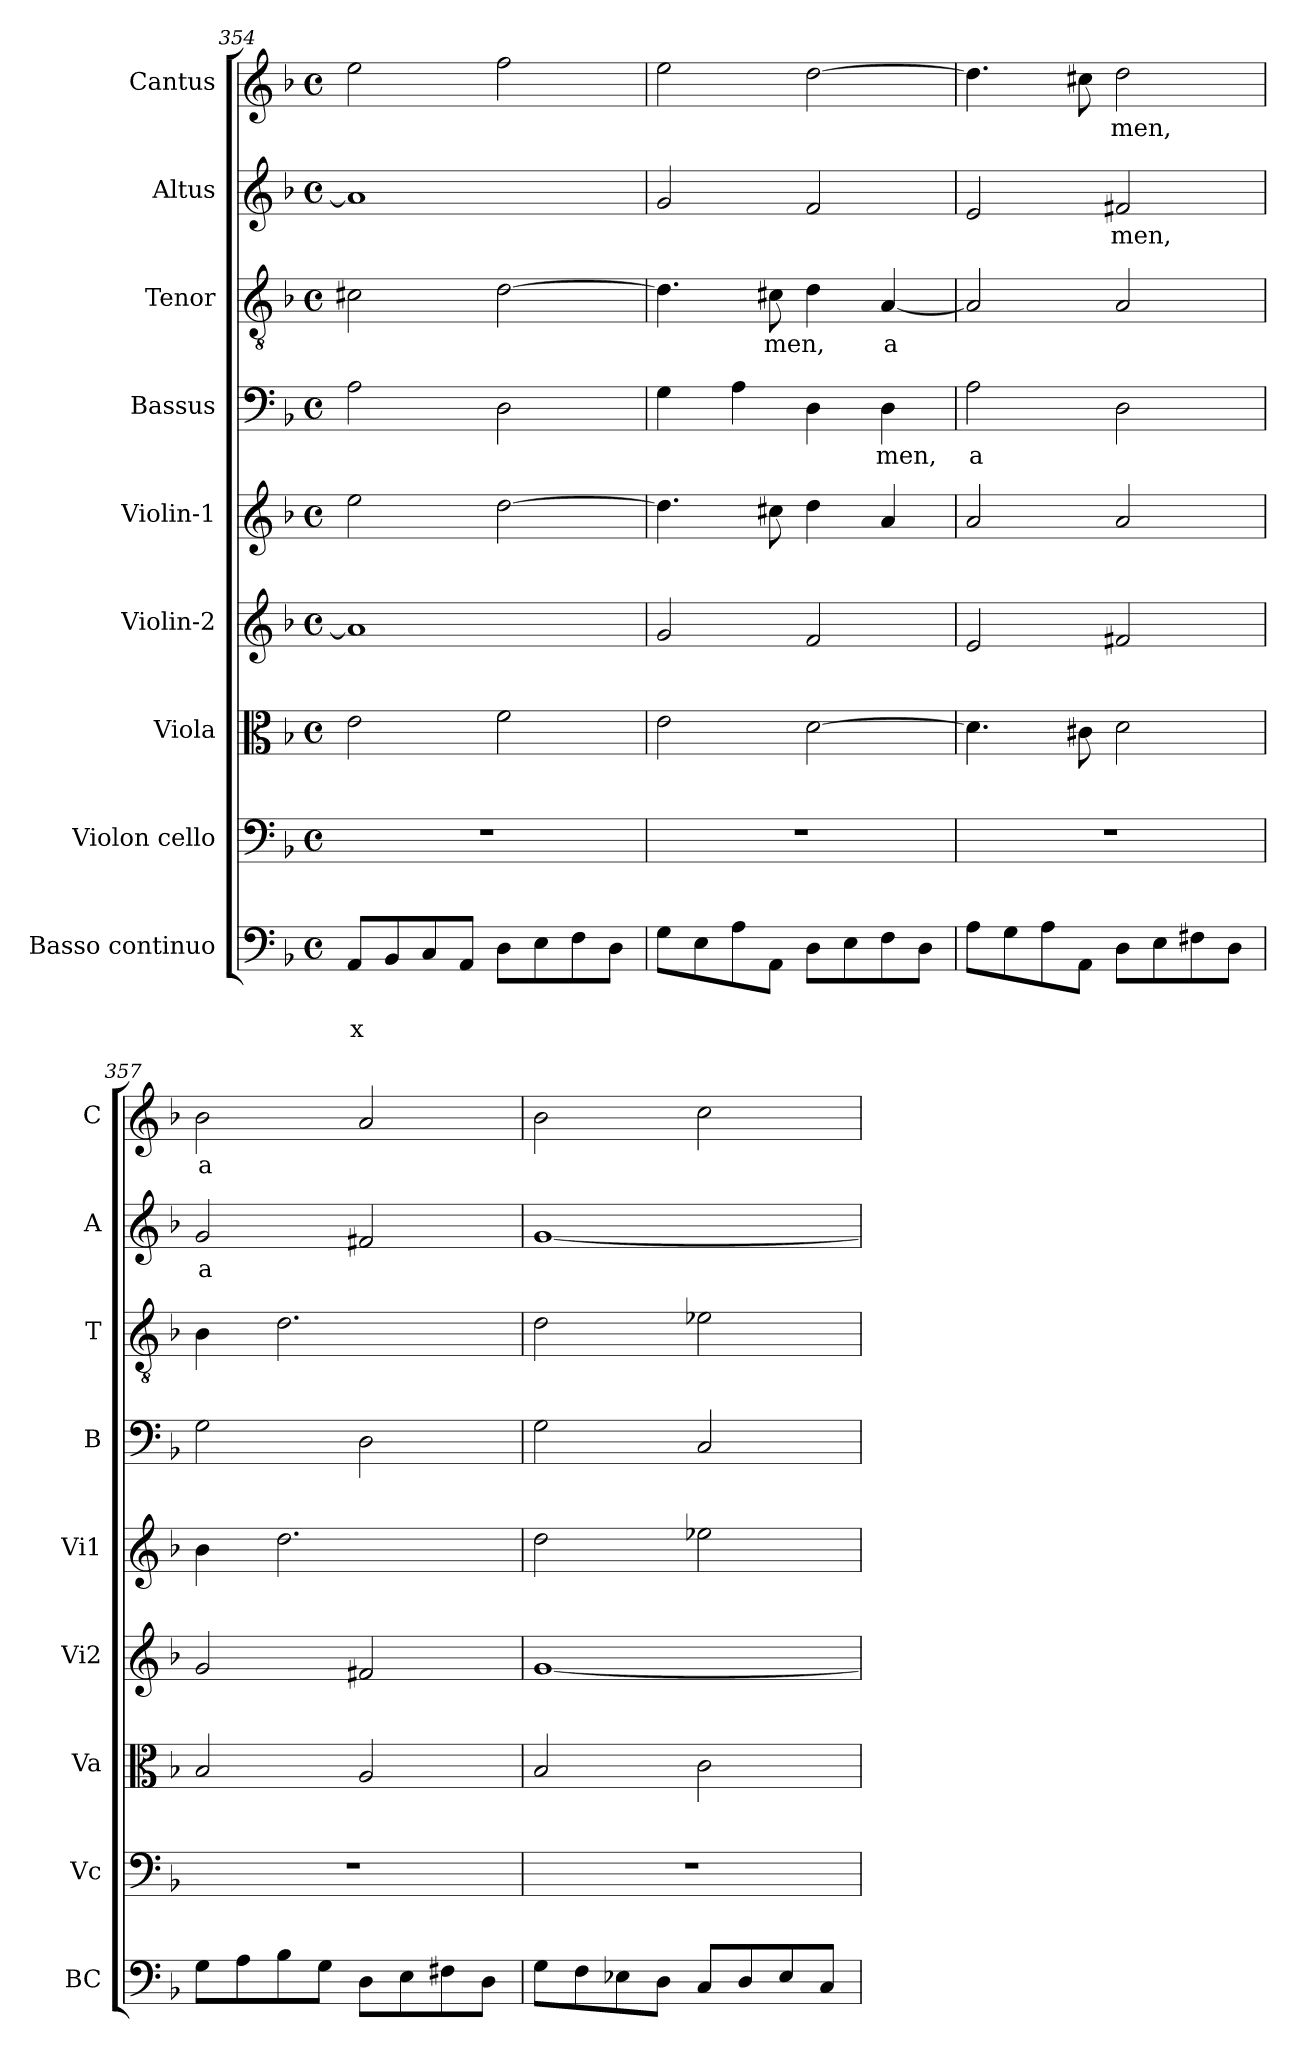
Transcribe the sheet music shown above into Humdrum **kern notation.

**kern	**text	**text	**kern	**kern	**kern	**kern	**kern	**text	**kern	**text	**kern	**text	**kern	**text
*part9	*part9	*part9	*part8	*part7	*part6	*part5	*part4	*part4	*part3	*part3	*part2	*part2	*part1	*part1
*staff9	*staff9	*staff9	*staff8	*staff7	*staff6	*staff5	*staff4	*staff4	*staff3	*staff3	*staff2	*staff2	*staff1	*staff1
*I"Basso continuo	*	*	*I"Violon cello	*I"Viola	*I"Violin-2	*I"Violin-1	*I"Bassus	*	*I"Tenor	*	*I"Altus	*	*I"Cantus	*
*I'BC	*	*	*I'Vc	*I'Va	*I'Vi2	*I'Vi1	*I'B	*	*I'T	*	*I'A	*	*I'C	*
*clefF4	*	*	*clefF4	*clefC3	*clefG2	*clefG2	*clefF4	*	*clefGv2	*	*clefG2	*	*clefG2	*
*k[b-]	*	*	*k[b-]	*k[b-]	*k[b-]	*k[b-]	*k[b-]	*	*k[b-]	*	*k[b-]	*	*k[b-]	*
*F:	*	*	*F:	*F:	*F:	*F:	*F:	*	*F:	*	*F:	*	*F:	*
*M4/4	*	*	*M4/4	*M4/4	*M4/4	*M4/4	*M4/4	*	*M4/4	*	*M4/4	*	*M4/4	*
*met(c)	*	*	*met(c)	*met(c)	*met(c)	*met(c)	*met(c)	*	*met(c)	*	*met(c)	*	*met(c)	*
=354	=354	=354	=354	=354	=354	=354	=354	=354	=354	=354	=354	=354	=354	=354
!	!	!LO:LY:b	!	!	!	!	!	!	!	!	!	!	!	!
8AA/L	.	x	1r	2e\	1a]	2ee\	2A\	.	2c#X\	.	1a]	.	2ee\	.
8BB-/	.	.	.	.	.	.	.	.	.	.	.	.	.	.
8C/	.	.	.	.	.	.	.	.	.	.	.	.	.	.
8AA/J	.	.	.	.	.	.	.	.	.	.	.	.	.	.
8D\L	.	.	.	2f\	.	[2dd\	2D\	.	[2d\	.	.	.	2ff\	.
8E\	.	.	.	.	.	.	.	.	.	.	.	.	.	.
8F\	.	.	.	.	.	.	.	.	.	.	.	.	.	.
8D\J	.	.	.	.	.	.	.	.	.	.	.	.	.	.
=355	=355	=355	=355	=355	=355	=355	=355	=355	=355	=355	=355	=355	=355	=355
8G\L	.	.	1r	2e\	2g/	4.dd\]	4G\	.	4.d\]	.	2g/	.	2ee\	.
8E\	.	.	.	.	.	.	.	.	.	.	.	.	.	.
8A\	.	.	.	.	.	.	4A\	.	.	.	.	.	.	.
!	!	!	!	!	!	!	!	!	!	!LO:LY:b	!	!	!	!
8AA\J	.	.	.	.	.	8cc#X\	.	.	8c#X\	-men,	.	.	.	.
8D\L	.	.	.	[2d\	2f/	4dd\	4D\	.	4d\	.	2f/	.	[2dd\	.
8E\	.	.	.	.	.	.	.	.	.	.	.	.	.	.
!	!	!	!	!	!	!	!	!LO:LY:b	!	!LO:LY:b	!	!	!	!
8F\	.	.	.	.	.	4a/	4D\	-men,	[4A/	a	.	.	.	.
8D\J	.	.	.	.	.	.	.	.	.	.	.	.	.	.
!!LO:LB:g=z
=356	=356	=356	=356	=356	=356	=356	=356	=356	=356	=356	=356	=356	=356	=356
!	!	!	!	!	!	!	!	!LO:LY:b	!	!	!	!	!	!
8A\L	.	.	1r	4.d\]	2e/	2a/	2A\	a	2A/]	.	2e/	.	4.dd\]	.
8G\	.	.	.	.	.	.	.	.	.	.	.	.	.	.
8A\	.	.	.	.	.	.	.	.	.	.	.	.	.	.
8AA\J	.	.	.	8c#X\	.	.	.	.	.	.	.	.	8cc#X\	.
!	!	!	!	!	!	!	!	!	!	!	!	!LO:LY:b	!	!LO:LY:b
8D\L	.	.	.	2d\	2f#X/	2a/	2D\	.	2A/	.	2f#X/	-men,	2dd\	-men,
8E\	.	.	.	.	.	.	.	.	.	.	.	.	.	.
8F#X\	.	.	.	.	.	.	.	.	.	.	.	.	.	.
8D\J	.	.	.	.	.	.	.	.	.	.	.	.	.	.
=357	=357	=357	=357	=357	=357	=357	=357	=357	=357	=357	=357	=357	=357	=357
!	!	!	!	!	!	!	!	!	!	!	!	!LO:LY:b	!	!LO:LY:b
8G\L	.	.	1r	2B-/	2g/	4b-\	2G\	.	4B-\	.	2g/	a	2b-\	a
8A\	.	.	.	.	.	.	.	.	.	.	.	.	.	.
8B-\	.	.	.	.	.	2.dd\	.	.	2.d\	.	.	.	.	.
8G\J	.	.	.	.	.	.	.	.	.	.	.	.	.	.
8D\L	.	.	.	2A/	2f#X/	.	2D\	.	.	.	2f#X/	.	2a/	.
8E\	.	.	.	.	.	.	.	.	.	.	.	.	.	.
8F#X\	.	.	.	.	.	.	.	.	.	.	.	.	.	.
8D\J	.	.	.	.	.	.	.	.	.	.	.	.	.	.
=358	=358	=358	=358	=358	=358	=358	=358	=358	=358	=358	=358	=358	=358	=358
8G\L	.	.	1r	2B-/	[1g	2dd\	2G\	.	2d\	.	[1g	.	2b-\	.
8F\	.	.	.	.	.	.	.	.	.	.	.	.	.	.
8E-X\	.	.	.	.	.	.	.	.	.	.	.	.	.	.
8D\J	.	.	.	.	.	.	.	.	.	.	.	.	.	.
8C/L	.	.	.	2c\	.	2ee-X\	2C/	.	2e-X\	.	.	.	2cc\	.
8D/	.	.	.	.	.	.	.	.	.	.	.	.	.	.
8E-/	.	.	.	.	.	.	.	.	.	.	.	.	.	.
8C/J	.	.	.	.	.	.	.	.	.	.	.	.	.	.
=	=	=	=	=	=	=	=	=	=	=	=	=	=	=
*-	*-	*-	*-	*-	*-	*-	*-	*-	*-	*-	*-	*-	*-	*-
